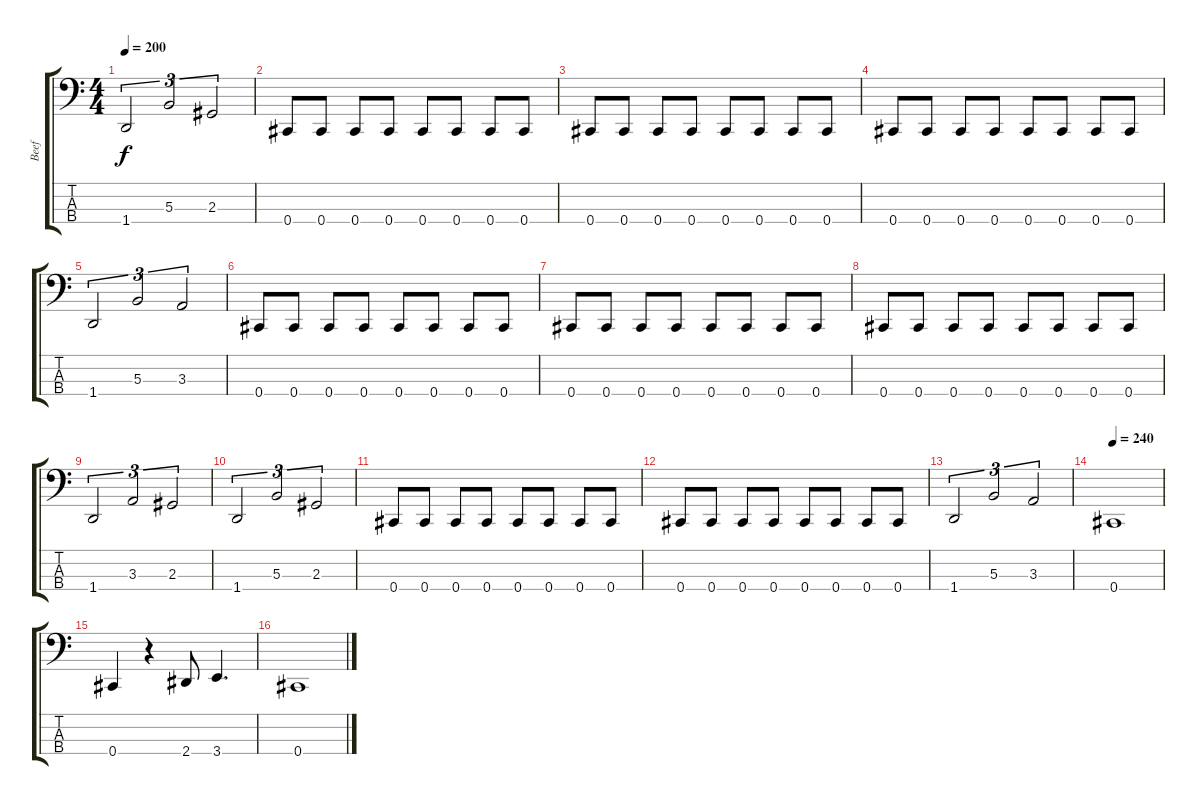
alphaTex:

\track ("Beef" "Beef") {instrument electricbassfinger}
\staff {score tabs}
\tuning (E2 B1 Gb1 Db1) {hide}
\ts (4 4)
\tempo 200
\clef f4
\ks c
1.4.2{tu (3 2) dy f} 5.3.2{tu (3 2)} 2.3.2{tu (3 2)} |
0.4.8 0.4.8 0.4.8 0.4.8 0.4.8 0.4.8 0.4.8 0.4.8 |
0.4.8 0.4.8 0.4.8 0.4.8 0.4.8 0.4.8 0.4.8 0.4.8 |
0.4.8 0.4.8 0.4.8 0.4.8 0.4.8 0.4.8 0.4.8 0.4.8 |
1.4.2{tu (3 2)} 5.3.2{tu (3 2)} 3.3.2{tu (3 2)} |
0.4.8 0.4.8 0.4.8 0.4.8 0.4.8 0.4.8 0.4.8 0.4.8 |
0.4.8 0.4.8 0.4.8 0.4.8 0.4.8 0.4.8 0.4.8 0.4.8 |
0.4.8 0.4.8 0.4.8 0.4.8 0.4.8 0.4.8 0.4.8 0.4.8 |
1.4.2{tu (3 2)} 3.3.2{tu (3 2)} 2.3.2{tu (3 2)} |
1.4.2{tu (3 2)} 5.3.2{tu (3 2)} 2.3.2{tu (3 2)} |
0.4.8 0.4.8 0.4.8 0.4.8 0.4.8 0.4.8 0.4.8 0.4.8 |
0.4.8 0.4.8 0.4.8 0.4.8 0.4.8 0.4.8 0.4.8 0.4.8 |
1.4.2{tu (3 2)} 5.3.2{tu (3 2)} 3.3.2{tu (3 2)} |
\tempo 240
0.4.1 |
0.4.4 r.4 2.4.8 3.4.4{d} |
0.4.1
